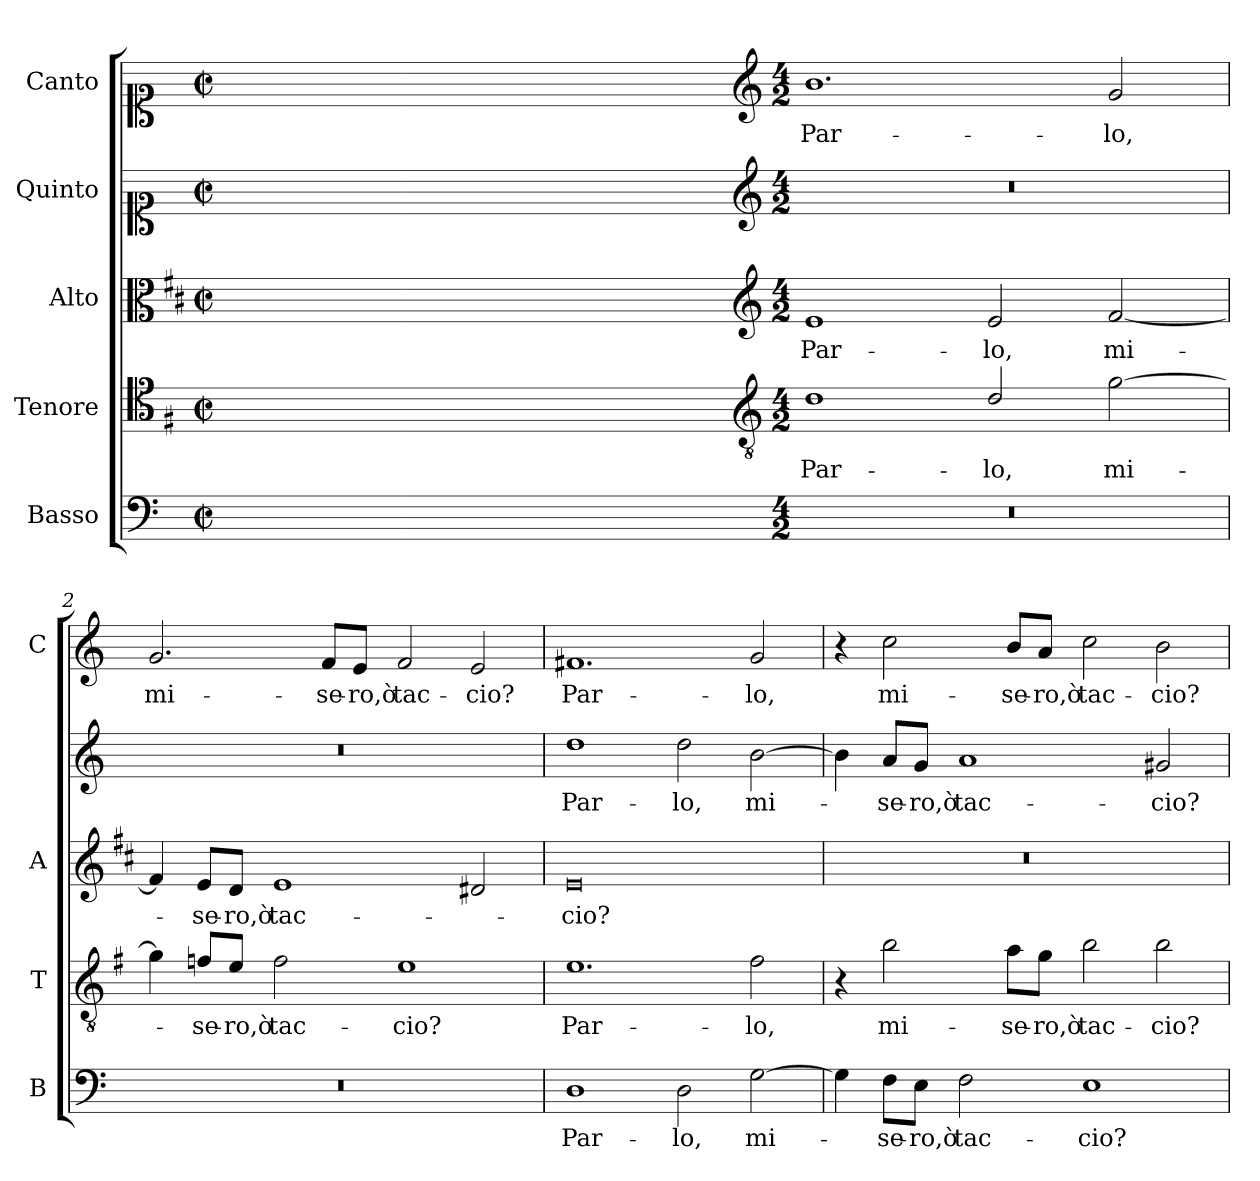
**kern	**text	**kern	**text	**kern	**text	**kern	**text	**kern	**text
*part5	*part5	*part4	*part4	*part3	*part3	*part2	*part2	*part1	*part1
*staff5	*staff5	*staff4	*staff4	*staff3	*staff3	*staff2	*staff2	*staff1	*staff1
*I"Basso	*	*I"Tenore	*	*I"Alto	*	*I"Quinto	*	*I"Canto	*
*I'B	*	*I'T	*	*I'A	*	*	*	*I'C	*
*clefF4	*	*clefC4	*	*clefC3	*	*clefC1	*	*clefC1	*
*	*	*ITrd4c7	*	*ITrd1c2	*	*	*	*	*
*k[]	*	*k[]	*	*k[]	*	*k[]	*	*k[]	*
*C:	*	*C:	*	*C:	*	*C:	*	*C:	*
*M2/2	*	*M2/2	*	*M2/2	*	*M2/2	*	*M2/2	*
*met(c|)	*	*met(c|)	*	*met(c|)	*	*met(c|)	*	*met(c|)	*
=	=	=	=	=	=	=	=	=	=
1ryy	.	1ryy	.	1ryy	.	1ryy	.	1ryy	.
=1X-	=1X-	=1X-	=1X-	=1X-	=1X-	=1X-	=1X-	=1X-	=1X-
4ryy	.	4ryy	.	4ryy	.	4ryy	.	4ryy	.
4ryy	.	4ryy	.	4ryy	.	4ryy	.	4ryy	.
4ryy	.	4ryy	.	4ryy	.	4ryy	.	4ryy	.
4ryy	.	4ryy	.	4ryy	.	4ryy	.	4ryy	.
=1-	=1-	=1-	=1-	=1-	=1-	=1-	=1-	=1-	=1-
*	*	*clefGv2	*	*clefG2	*	*clefG2	*	*clefG2	*
*M4/2	*	*M4/2	*	*M4/2	*	*M4/2	*	*M4/2	*
!	!	!	!LO:LY:b	!	!LO:LY:b	!	!	!	!LO:LY:b
0r	.	1G	Par-	1d	Par-	0r	.	1.b	Par-
!	!	!	!LO:LY:b	!	!LO:LY:b	!	!	!	!
.	.	2G/	-lo,	2d/	-lo,	.	.	.	.
!	!	!	!LO:LY:b	!	!LO:LY:b	!	!	!	!LO:LY:b
.	.	[2c\	mi-	[2e/	mi-	.	.	2g/	-lo,
=2	=2	=2	=2	=2	=2	=2	=2	=2	=2
!	!	!	!	!	!	!	!	!	!LO:LY:b
0r	.	4c\]	.	4e/]	.	0r	.	2.g/	mi-
!	!	!	!LO:LY:b	!	!LO:LY:b	!	!	!	!
.	.	8B-X/L	-se-	8d/L	-se-	.	.	.	.
!	!	!	!LO:LY:b	!	!LO:LY:b	!	!	!	!
.	.	8A/J	-ro,ò	8c/J	-ro,ò	.	.	.	.
!	!	!	!LO:LY:b	!	!LO:LY:b	!	!	!	!
.	.	2B-\	tac-	1d	tac-	.	.	.	.
!	!	!	!	!	!	!	!	!	!LO:LY:b
.	.	.	.	.	.	.	.	8f/L	-se-
!	!	!	!	!	!	!	!	!	!LO:LY:b
.	.	.	.	.	.	.	.	8e/J	-ro,ò
!	!	!	!LO:LY:b	!	!	!	!	!	!LO:LY:b
.	.	1A	-cio?	.	.	.	.	2f/	tac-
!	!	!	!	!	!	!	!	!	!LO:LY:b
.	.	.	.	2c#X/	.	.	.	2e/	-cio?
=3	=3	=3	=3	=3	=3	=3	=3	=3	=3
!	!LO:LY:b	!	!LO:LY:b	!	!LO:LY:b	!	!LO:LY:b	!	!LO:LY:b
1D	Par-	1.A	Par-	0d	-cio?	1dd	Par-	1.f#X	Par-
!	!LO:LY:b	!	!	!	!	!	!LO:LY:b	!	!
2D\	-lo,	.	.	.	.	2dd\	-lo,	.	.
!	!LO:LY:b	!	!LO:LY:b	!	!	!	!LO:LY:b	!	!LO:LY:b
[2G\	mi-	2B\	-lo,	.	.	[2b\	mi-	2g/	-lo,
!!LO:LB:g=z
=4	=4	=4	=4	=4	=4	=4	=4	=4	=4
4G\]	.	4r	.	0r	.	4b\]	.	4r	.
!	!LO:LY:b	!	!LO:LY:b	!	!	!	!LO:LY:b	!	!LO:LY:b
8F\L	-se-	2e\	mi-	.	.	8a/L	-se-	2cc\	mi-
!	!LO:LY:b	!	!	!	!	!	!LO:LY:b	!	!
8E\J	-ro,ò	.	.	.	.	8g/J	-ro,ò	.	.
!	!LO:LY:b	!	!	!	!	!	!LO:LY:b	!	!
2F\	tac-	.	.	.	.	1a	tac-	.	.
!	!	!	!LO:LY:b	!	!	!	!	!	!LO:LY:b
.	.	8d\L	-se-	.	.	.	.	8b/L	-se-
!	!	!	!LO:LY:b	!	!	!	!	!	!LO:LY:b
.	.	8c\J	-ro,ò	.	.	.	.	8a/J	-ro,ò
!	!LO:LY:b	!	!LO:LY:b	!	!	!	!	!	!LO:LY:b
1E	-cio?	2e\	tac-	.	.	.	.	2cc\	tac-
!	!	!	!LO:LY:b	!	!	!	!LO:LY:b	!	!LO:LY:b
.	.	2e\	-cio?	.	.	2g#X/	-cio?	2b\	-cio?
=	=	=	=	=	=	=	=	=	=
*-	*-	*-	*-	*-	*-	*-	*-	*-	*-
